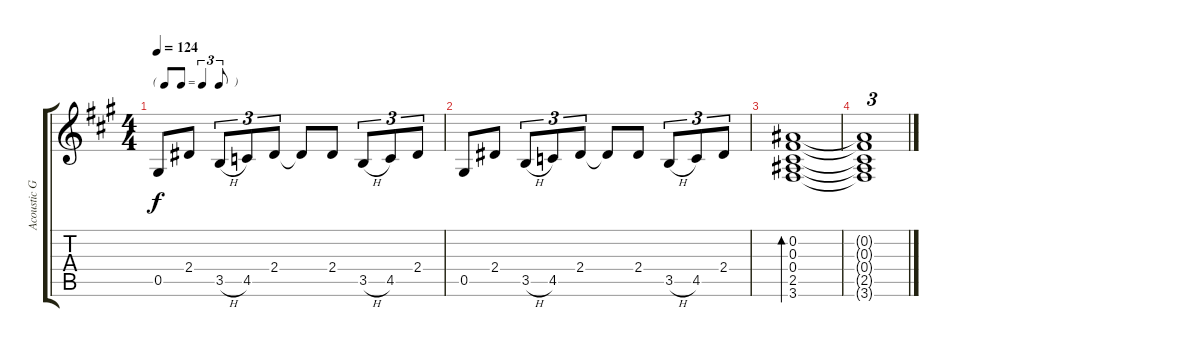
\track ("Acoustic Guitar" "Acoustic G") {instrument acousticguitarsteel}
\staff {score tabs}
\tuning (Eb4 Bb3 Gb3 Db3 Ab2 Eb2) {hide}
\ts (4 4)
\tf triplet8th
\tempo 124
\clef g2
\ks a
0.5.8{dy f} 2.4.8 3.5{h}.8{tu (3 2)} 4.5.8{tu (3 2)} 2.4.8{tu (3 2)} 2.4{t}.8 2.4.8 3.5{h}.8{tu (3 2)} 4.5.8{tu (3 2)} 2.4.8{tu (3 2)} |
0.5.8 2.4.8 3.5{h}.8{tu (3 2)} 4.5.8{tu (3 2)} 2.4.8{tu (3 2)} 2.4{t}.8 2.4.8 3.5{h}.8{tu (3 2)} 4.5.8{tu (3 2)} 2.4.8{tu (3 2)} |
(0.2 0.3 0.4 2.5 3.6).1{bd 120} |
(0.2{t} 0.3{t} 0.4{t} 2.5{t} 3.6{t}).1{tu (3 2)}
